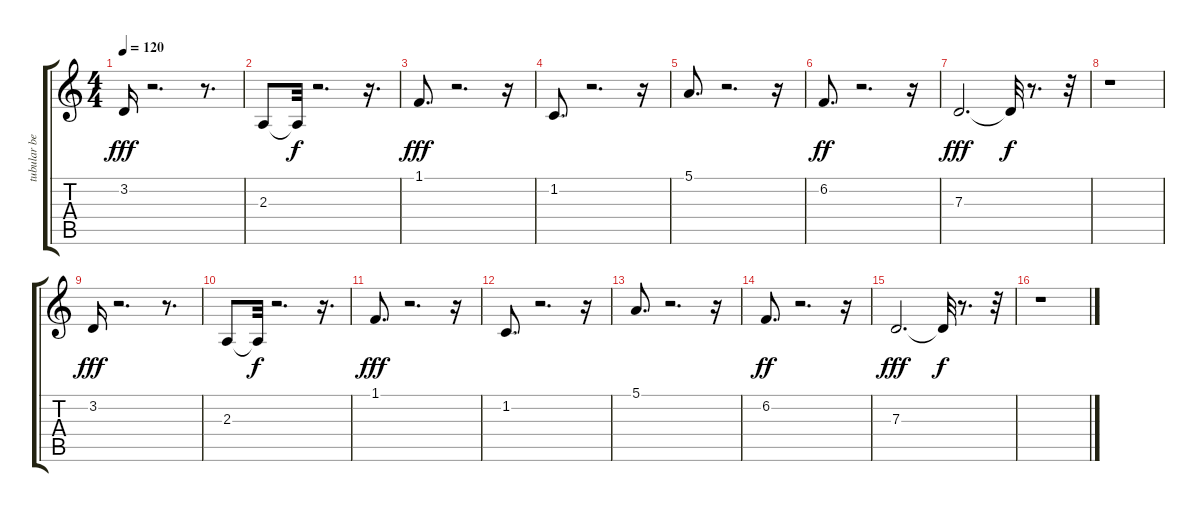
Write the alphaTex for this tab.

\track ("tubular bells" "tubular be") {instrument tubularbells}
\staff {score tabs}
\tuning (E4 B3 G3 D3 A2 E2) {hide}
\ts (4 4)
\tempo 120
\clef g2
\ks c
3.2.16{dy fff} r.2{d} r.8{d} |
2.3.8 2.3{t}.32{dy f} r.2{d} r.16{d} |
1.1.8{d dy fff} r.2{d} r.16 |
1.2.8{d} r.2{d} r.16 |
5.1.8{d} r.2{d} r.16 |
6.2.8{d dy ff} r.2{d} r.16 |
7.3.2{d dy fff} 7.3{t}.32{dy f} r.8{d} r.32 |
r.1 |
3.2.16{dy fff} r.2{d} r.8{d} |
2.3.8 2.3{t}.32{dy f} r.2{d} r.16{d} |
1.1.8{d dy fff} r.2{d} r.16 |
1.2.8{d} r.2{d} r.16 |
5.1.8{d} r.2{d} r.16 |
6.2.8{d dy ff} r.2{d} r.16 |
7.3.2{d dy fff} 7.3{t}.32{dy f} r.8{d} r.32 |
r.1
